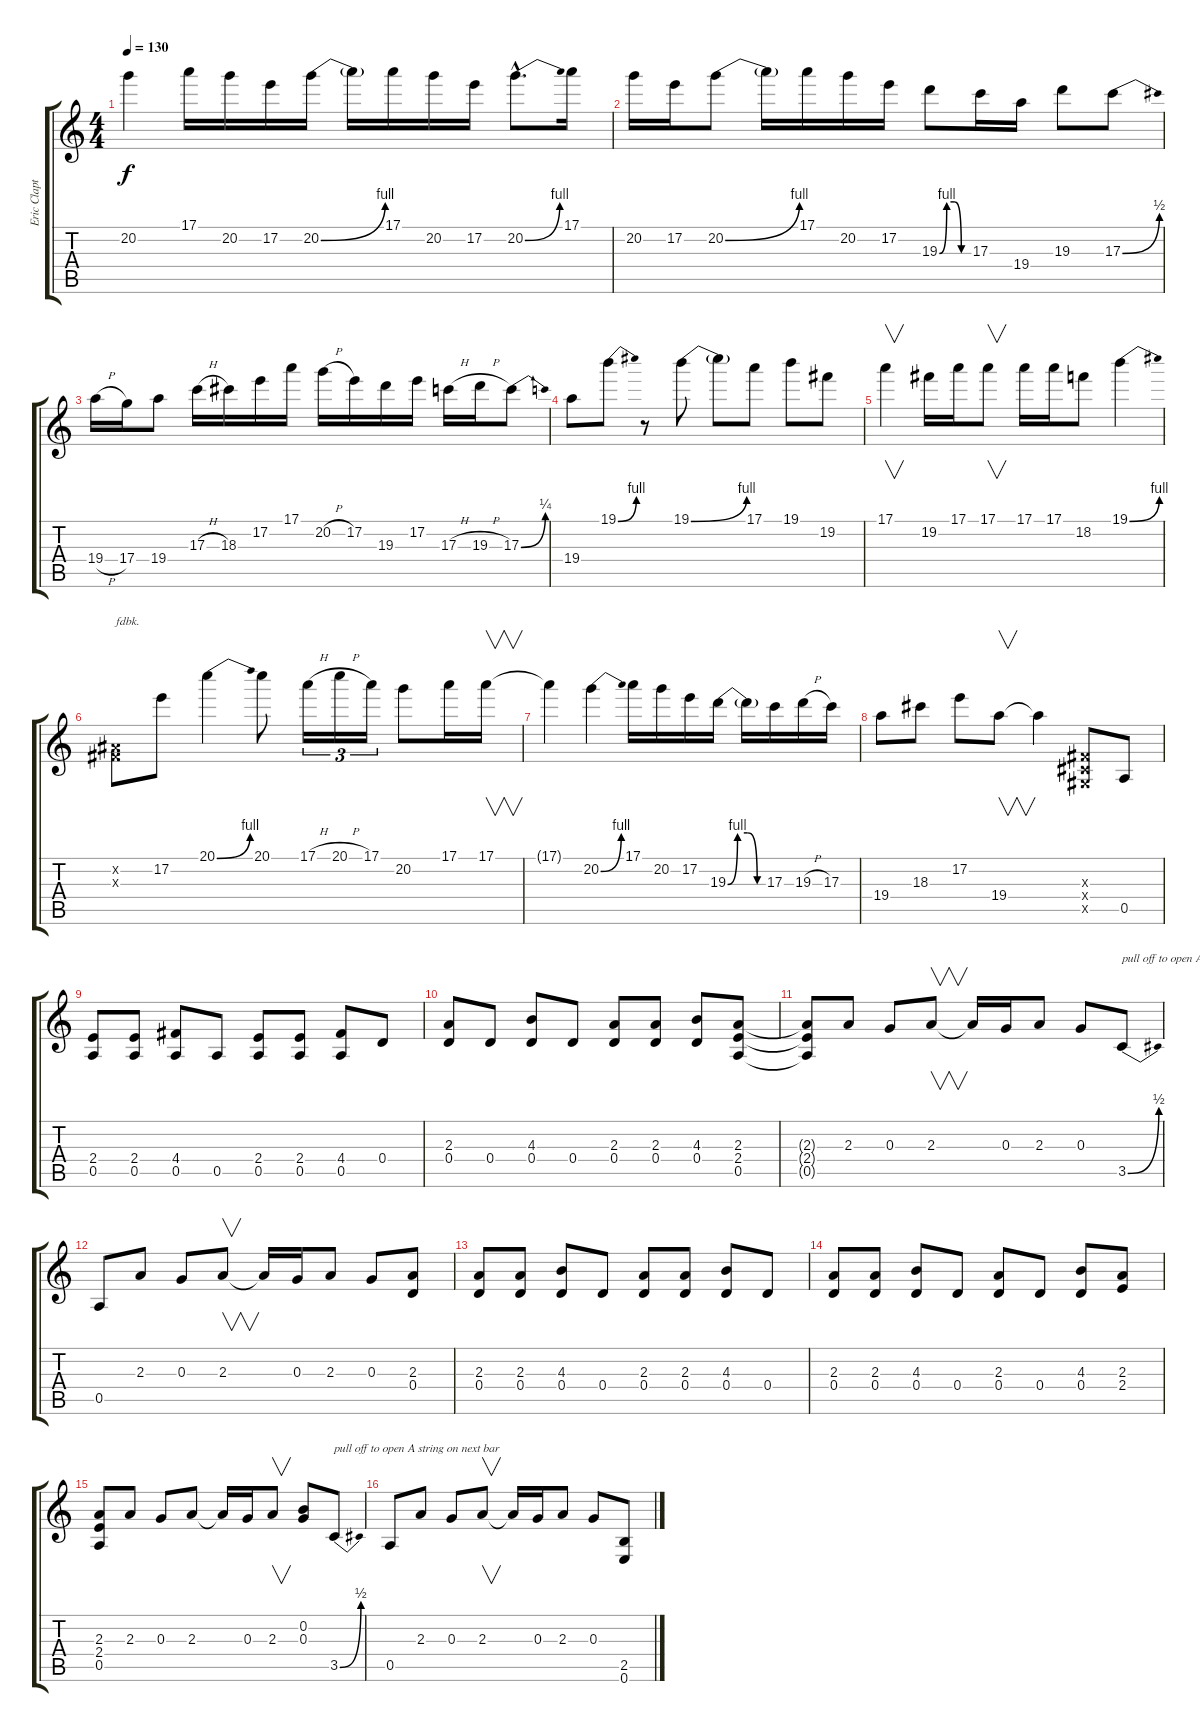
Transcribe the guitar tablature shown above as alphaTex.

\track ("Eric Clapton" "Eric Clapt") {instrument overdrivenguitar}
\staff {score tabs}
\tuning (E4 B3 G3 D3 A2 E2) {hide}
\ts (4 4)
\tempo 130
\clef g2
\ks c
20.2{t}.4{dy f} 17.1.16 20.2.16 17.2.16 20.2{be (bend 0 0 60 4)}.16 20.2{t}.16 17.1.16 20.2.16 17.2.16 20.2{be (bend 0 0 60 4) hac}.8{d} 17.1.16 |
20.2.16 17.2.16 20.2{be (bend 0 0 60 4)}.8 20.2{t}.16 17.1.16 20.2.16 17.2.16 19.3{be (custom 0 0 15 4 30 4 45 0 60 0)}.8 17.3.16 19.4.16 19.3.8 17.3{be (bend 0 0 60 2)}.8 |
19.4{h}.16 17.4.16 19.4.8 17.3{h}.16 18.3.16 17.2.16 17.1.16 20.2{h}.16 17.2.16 19.3.16 17.2.16 17.3{h}.16 19.3{h}.16 17.3{be (bend 0 0 60 1)}.8 |
19.4.8 19.1{be (bend 0 0 60 4)}.8 r.8 19.1{be (bend 0 0 60 4)}.8 19.1{t}.8 17.1.8 19.1.8 19.2.8 |
17.1.4{v} 19.2.16 17.1.16 17.1.8{v} 17.1.16 17.1.16 18.2.8 19.1{be (bend 0 0 60 4)}.4 |
(-1.2{x} -1.3{x}).8{txt "fdbk."} 17.2.8 20.1{be (bend 0 0 60 4)}.4 20.1.8 17.1{h}.16{tu (3 2)} 20.1{h}.16{tu (3 2)} 17.1.16{tu (3 2)} 20.2.8 17.1.16 17.1.16{v} |
17.1{t}.4 20.2{be (bend 0 0 60 4)}.4 17.1.16 20.2.16 17.2.16 19.3{be (custom 0 0 15 4 30 4 45 0 60 0)}.16 19.3{t}.16 17.3.16 19.3{h}.16 17.3.16 |
19.4.8 18.3.8 17.2.8 19.4.8{v} 19.4{t}.4 (-1.3{x} -1.4{x} -1.5{x}).8 0.5.8 |
(2.4 0.5).8 (2.4 0.5).8 (4.4 0.5).8 0.5.8 (2.4 0.5).8 (2.4 0.5).8 (4.4 0.5).8 0.4.8 |
(2.3 0.4).8 0.4.8 (4.3 0.4).8 0.4.8 (2.3 0.4).8 (2.3 0.4).8 (4.3 0.4).8 (2.3 2.4 0.5).8 |
(2.3{t} 2.4{t} 0.5{t}).8 2.3.8 0.3.8 2.3.8{v} 2.3{t}.16 0.3.16 2.3.8 0.3.8 3.5{be (bend 0 0 60 2)}.8{txt "pull off to open A string on next bar"} |
0.5.8 2.3.8 0.3.8 2.3.8{v} 2.3{t}.16 0.3.16 2.3.8 0.3.8 (2.3 0.4).8 |
(2.3 0.4).8 (2.3 0.4).8 (4.3 0.4).8 0.4.8 (2.3 0.4).8 (2.3 0.4).8 (4.3 0.4).8 0.4.8 |
(2.3 0.4).8 (2.3 0.4).8 (4.3 0.4).8 0.4.8 (2.3 0.4).8 0.4.8 (4.3 0.4).8 (2.3 2.4).8 |
(2.3 2.4 0.5).8 2.3.8 0.3.8 2.3.8 2.3{t}.16 0.3.16 2.3.8{v} (0.2 0.3).8 3.5{be (bend 0 0 60 2)}.8{txt "pull off to open A string on next bar"} |
0.5.8 2.3.8 0.3.8 2.3.8{v} 2.3{t}.16 0.3.16 2.3.8 0.3.8 (2.5 0.6).8
